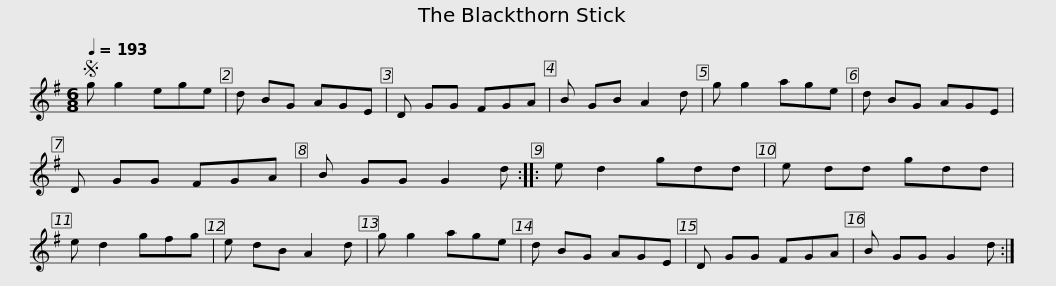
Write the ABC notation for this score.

X:1
L:1/8
Q:1/4=193
M:6/8
I:linebreak $
K:G
V:1 treble
V:1
S g g2 ege | d BG AGE | D GG FGA | B GB A2 d | g g2 age | %5
 d BG AGE | D GG FGA |$ B GG G2 d :: e d2 gdd | e dd gdd | %10
 e d2 gfg | e dB A2 d | g g2 age | d BG AGE | D GG FGA |$ %15
 B GG G2 d :| %16
